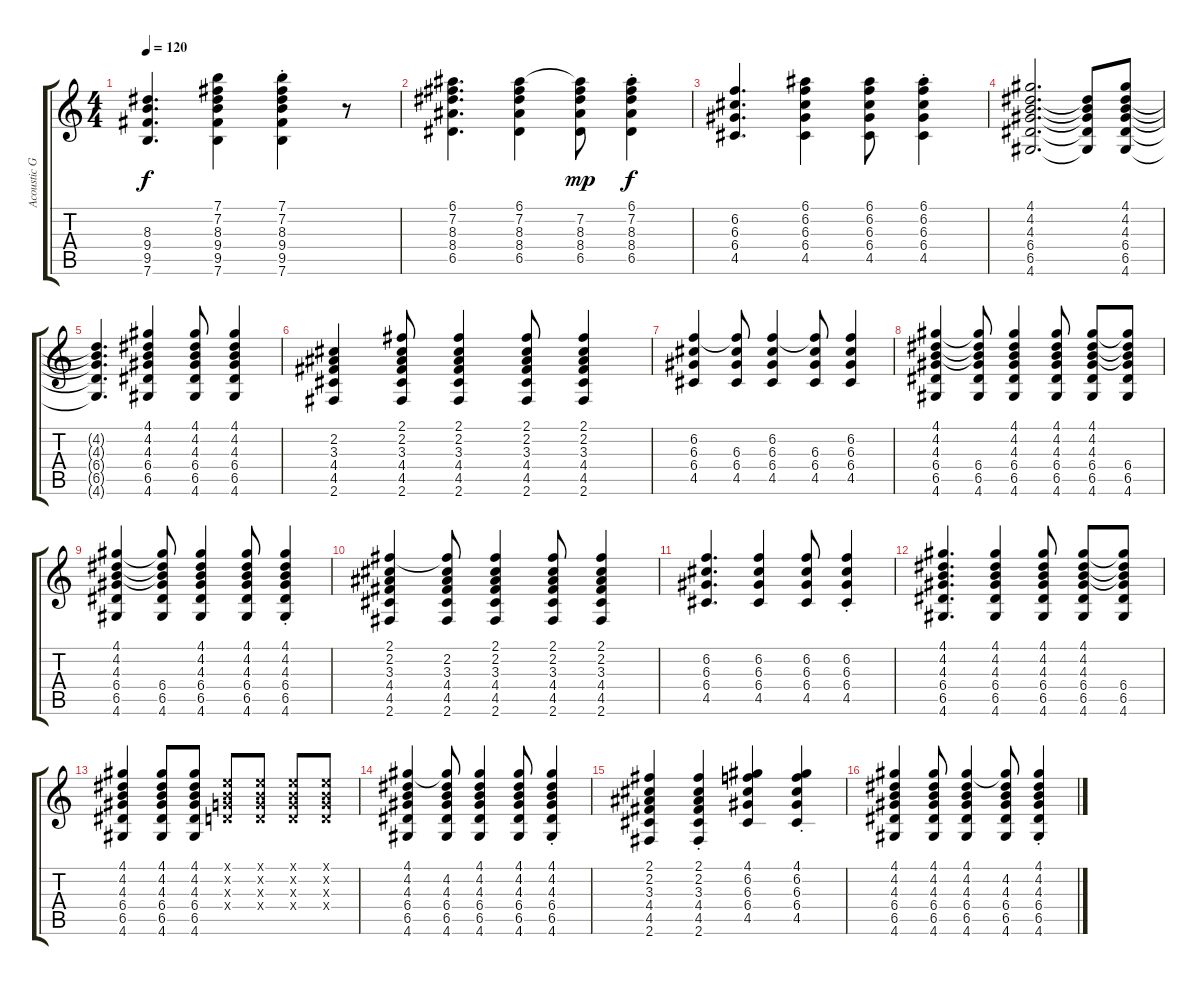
\track ("Acoustic Guitar" "Acoustic G") {instrument acousticguitarsteel}
\staff {score tabs}
\tuning (E4 B3 G3 D3 A2 E2) {hide}
\ts (4 4)
\tempo 120
\clef g2
\ks c
(8.3 9.4 9.5 7.6).4{d dy f} (7.1 7.2 8.3 9.4 9.5 7.6).4 (7.1{st} 7.2{st} 8.3{st} 9.4{st} 9.5{st} 7.6{st}).4 r.8 |
(6.1 7.2 8.3 8.4 6.5).4{d} (6.1 7.2 8.3 8.4 6.5).4 (6.1{t} 7.2 8.3 8.4 6.5).8{dy mp} (6.1{st} 7.2{st} 8.3{st} 8.4{st} 6.5{st}).4{dy f} |
(6.2 6.3 6.4 4.5).4{d} (6.1 6.2 6.3 6.4 4.5).4 (6.1 6.2 6.3 6.4 4.5).8 (6.1{st} 6.2{st} 6.3{st} 6.4{st} 4.5{st}).4 |
(4.1 4.2 4.3 6.4 6.5 4.6).2{d} (4.2{t} 4.3{t} 6.4{t} 6.5{t} 4.6{t}).8 (4.1 4.2 4.3 6.4 6.5 4.6).8 |
(4.2{t} 4.3{t} 6.4{t} 6.5{t} 4.6{t}).4{d} (4.1 4.2 4.3 6.4 6.5 4.6).4 (4.1 4.2 4.3 6.4 6.5 4.6).8 (4.1 4.2 4.3 6.4 6.5 4.6).4 |
(2.2 3.3 4.4 4.5 2.6).4 (2.1 2.2 3.3 4.4 4.5 2.6).8 (2.1 2.2 3.3 4.4 4.5 2.6).4 (2.1 2.2 3.3 4.4 4.5 2.6).8 (2.1 2.2 3.3 4.4 4.5 2.6).4 |
(6.2 6.3 6.4 4.5).4 (6.2{t} 6.3 6.4 4.5).8 (6.2 6.3 6.4 4.5).4 (6.2{t} 6.3 6.4 4.5).8 (6.2 6.3 6.4 4.5).4 |
(4.1 4.2 4.3 6.4 6.5 4.6).4 (4.1{t} 4.2{t} 4.3{t} 6.4 6.5 4.6).8 (4.1 4.2 4.3 6.4 6.5 4.6).4 (4.1 4.2 4.3 6.4 6.5 4.6).8 (4.1 4.2 4.3 6.4 6.5 4.6).8 (4.1{t} 4.2{t} 4.3{t} 6.4 6.5 4.6).8 |
(4.1 4.2 4.3 6.4 6.5 4.6).4 (4.1{t} 4.2{t} 4.3{t} 6.4 6.5 4.6).8 (4.1 4.2 4.3 6.4 6.5 4.6).4 (4.1 4.2 4.3 6.4 6.5 4.6).8 (4.1{st} 4.2{st} 4.3{st} 6.4{st} 6.5{st} 4.6{st}).4 |
(2.1 2.2 3.3 4.4 4.5 2.6).4 (2.1{t} 2.2 3.3 4.4 4.5 2.6).8 (2.1 2.2 3.3 4.4 4.5 2.6).4 (2.1 2.2 3.3 4.4 4.5 2.6).8 (2.1 2.2 3.3 4.4 4.5 2.6).4 |
(6.2 6.3 6.4 4.5).4{d} (6.2 6.3 6.4 4.5).4 (6.2 6.3 6.4 4.5).8 (6.2{st} 6.3{st} 6.4{st} 4.5{st}).4 |
(4.1 4.2 4.3 6.4 6.5 4.6).4{d} (4.1 4.2 4.3 6.4 6.5 4.6).4 (4.1 4.2 4.3 6.4 6.5 4.6).8 (4.1 4.2 4.3 6.4 6.5 4.6).8 (4.1{t} 4.2{t} 4.3{t} 6.4 6.5 4.6).8 |
(4.1 4.2 4.3 6.4 6.5 4.6).4 (4.1 4.2 4.3 6.4 6.5 4.6).8 (4.1 4.2 4.3 6.4 6.5 4.6).8 (0.1{x} 0.2{x} 0.3{x} 0.4{x}).8 (0.1{x} 0.2{x} 0.3{x} 0.4{x}).8 (0.1{x} 0.2{x} 0.3{x} 0.4{x}).8 (0.1{x} 0.2{x} 0.3{x} 0.4{x}).8 |
(4.1 4.2 4.3 6.4 6.5 4.6).4 (4.1{t} 4.2 4.3 6.4 6.5 4.6).8 (4.1 4.2 4.3 6.4 6.5 4.6).4 (4.1 4.2 4.3 6.4 6.5 4.6).8 (4.1{st} 4.2{st} 4.3{st} 6.4{st} 6.5{st} 4.6{st}).4 |
(2.1 2.2 3.3 4.4 4.5 2.6).4 (2.1{st} 2.2{st} 3.3{st} 4.4{st} 4.5{st} 2.6{st}).4 (4.1 6.2 6.3 6.4 4.5).4 (4.1{st} 6.2{st} 6.3{st} 6.4{st} 4.5{st}).4 |
(4.1 4.2 4.3 6.4 6.5 4.6).4 (4.1 4.2 4.3 6.4 6.5 4.6).8 (4.1 4.2 4.3 6.4 6.5 4.6).4 (4.1{t} 4.2 4.3 6.4 6.5 4.6).8 (4.1{st} 4.2{st} 4.3{st} 6.4{st} 6.5{st} 4.6{st}).4
